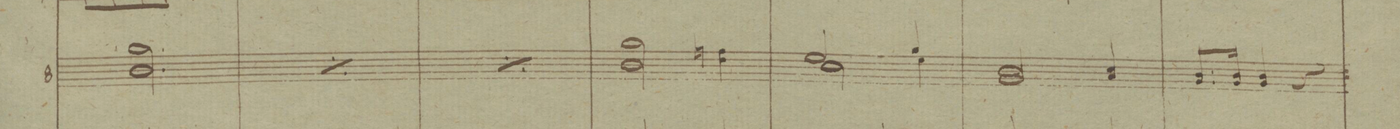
**kern	**dynam
*I"8.	*
*clefG2	*
*k[b-]	*
*M3/4	*
2.a\ 2.ff	.
=84	=84
*rep	*
2.a\ 2.ff	.
*Xrep	*
=85	=85
*rep	*
2.a\ 2.ff	.
*Xrep	*
=86	=86
2a\ 2ff	.
4cc\ 4ee-	.
=87	=87
*^	*
2dd/	2b-\	.
4ff/	4dd\	.
*v	*v	*
=88	=88
2f/ 2a	.
4g/ 4b-	.
=89	=89
8.f/L 8.a	.
16f/Jk 16a	.
4f/ 4a	.
4r	.
=90	=90
*-	*-
